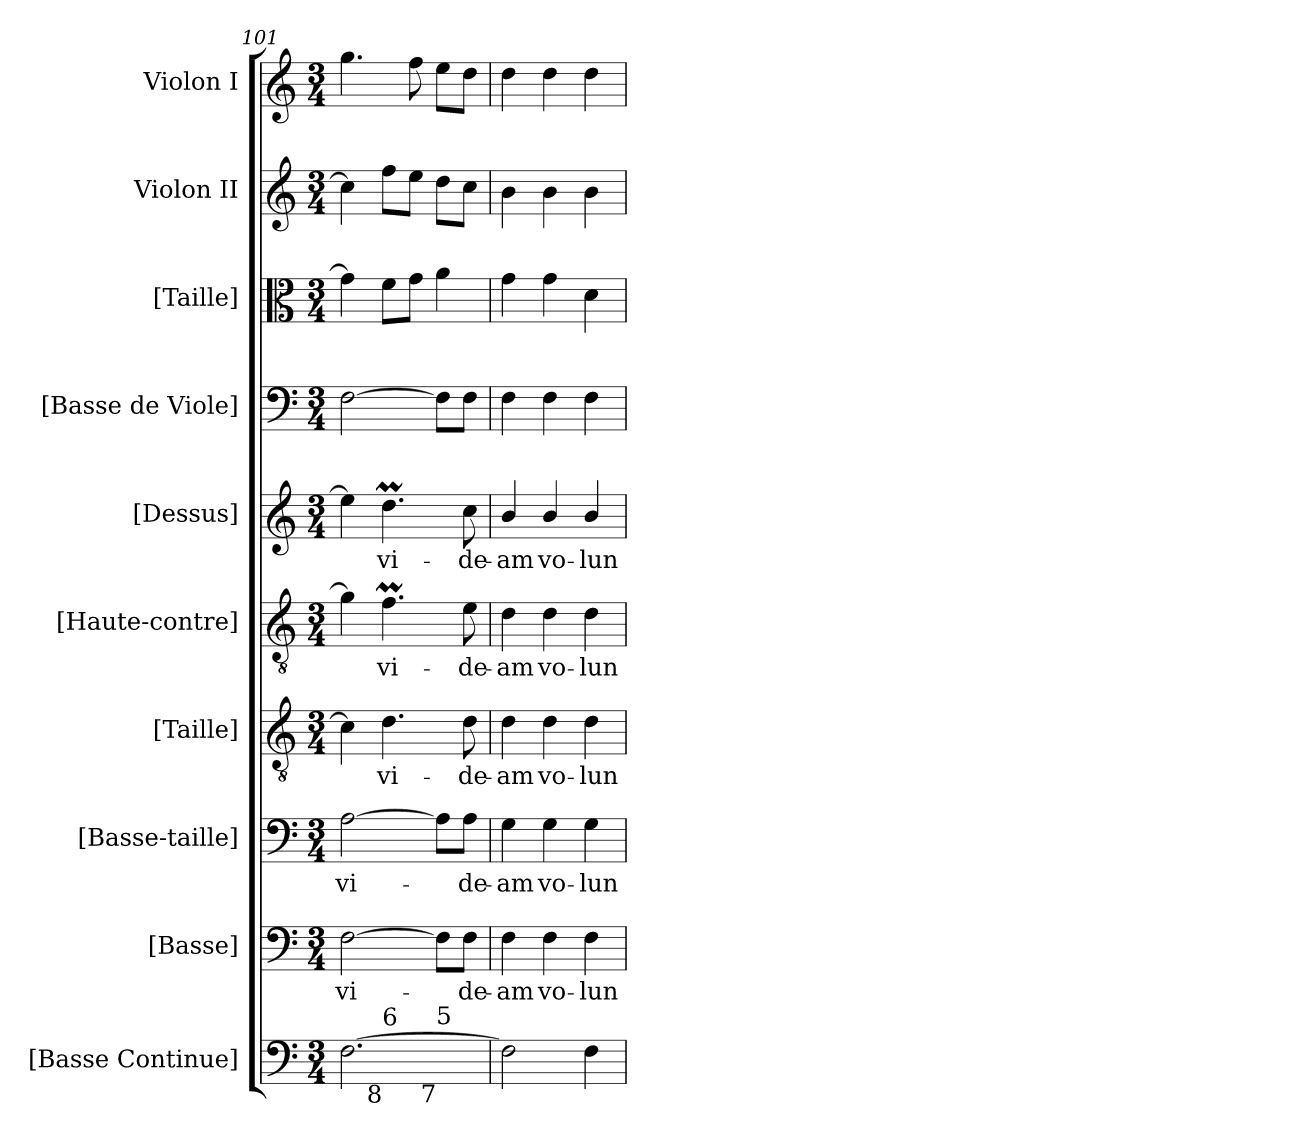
**kern	**kern	**text	**kern	**text	**kern	**text	**kern	**text	**kern	**text	**kern	**kern	**kern	**kern
*part10	*part9	*part9	*part8	*part8	*part7	*part7	*part6	*part6	*part5	*part5	*part4	*part3	*part2	*part1
*staff10	*staff9	*staff9	*staff8	*staff8	*staff7	*staff7	*staff6	*staff6	*staff5	*staff5	*staff4	*staff3	*staff2	*staff1
*I"[Basse Continue]	*I"[Basse]	*	*I"[Basse-taille]	*	*I"[Taille]	*	*I"[Haute-contre]	*	*I"[Dessus]	*	*I"[Basse de Viole]	*I"[Taille]	*I"Violon II	*I"Violon I
*I'B.c.	*I'B.	*	*I'B.t.	*	*I'T.	*	*I'H.C.	*	*I'D.	*	*	*	*I'Vln. II	*I'Vln. I
*clefF4	*clefF4	*	*clefF4	*	*clefGv2	*	*clefGv2	*	*clefG2	*	*clefF4	*clefC3	*clefG2	*clefG2
*	*	*	*	*	*ITrd7c12	*	*ITrd7c12	*	*	*	*	*	*	*
*k[]	*k[]	*	*k[]	*	*k[]	*	*k[]	*	*k[]	*	*k[]	*k[]	*k[]	*k[]
*M3/4	*M3/4	*	*M3/4	*	*M3/4	*	*M3/4	*	*M3/4	*	*M3/4	*M3/4	*M3/4	*M3/4
=101	=101	=101	=101	=101	=101	=101	=101	=101	=101	=101	=101	=101	=101	=101
!	!	!LO:LY:b:color=#000000	!	!	!	!	!	!	!	!	!	!	!	!
!LO:TX:b:rj:t=9	!	!	!	!	!	!	!	!	!	!	!	!	!	!
!LO:TX:t=7	!	!	!	!	!	!	!	!	!	!	!	!	!	!
!	!	!	!	!LO:LY:b:color=#000000	!	!	!	!	!	!	!	!	!	!
*^	*	*	*	*	*	*	*	*	*	*	*	*	*	*
*	*^	*	*	*	*	*	*	*	*	*	*	*	*	*	*
[2.Fi\	4ryy	2ryy	[2Fi\	vi-	[2Ai\	vi-	4Ci\]	.	4Gi\]	.	4eei\]	.	[2Fi\	4gi\]	4cci\]	4.ggi\
!	!	!	!	!	!	!	!	!LO:LY:b:color=#000000	!	!	!	!	!	!	!	!
!	!	!	!	!	!	!	!	!	!	!LO:LY:b:color=#000000	!	!	!	!	!	!
!	!LO:TX:b:rj:t=8	!	!	!	!	!	!	!	!	!	!	!	!	!	!	!
!	!LO:TX:t=6	!	!	!	!	!	!	!	!	!	!	!	!	!	!	!
!	!	!	!	!	!	!	!	!	!	!	!	!LO:LY:b:color=#000000	!	!	!	!
.	2ryy	.	.	.	.	.	4.Di\	vi-	4.FMi\	vi-	4.ddMi\	vi-	.	8fi\L	8ffi\L	.
.	.	.	.	.	.	.	.	.	.	.	.	.	.	8gi\J	8eei\J	8ffi\
!	!	!LO:TX:b:rj:t=7	!	!	!	!	!	!	!	!	!	!	!	!	!	!
!	!	!LO:TX:t=5	!	!	!	!	!	!	!	!	!	!	!	!	!	!
.	.	4ryy	8Fi\L]	.	8Ai\L]	.	.	.	.	.	.	.	8Fi\L]	4ai\	8ddi\L	8eei\L
!	!	!	!	!LO:LY:b:color=#000000	!	!	!	!	!	!	!	!	!	!	!	!
!	!	!	!	!	!	!LO:LY:b:color=#000000	!	!	!	!	!	!	!	!	!	!
!	!	!	!	!	!	!	!	!LO:LY:b:color=#000000	!	!	!	!	!	!	!	!
!	!	!	!	!	!	!	!	!	!	!LO:LY:b:color=#000000	!	!	!	!	!	!
!	!	!	!	!	!	!	!	!	!	!	!	!LO:LY:b:color=#000000	!	!	!	!
.	.	.	8Fi\J	-de-	8Ai\J	-de-	8Di\	-de-	8Ei\	-de-	8cci\	-de-	8Fi\J	.	8cci\J	8ddi\J
*v	*v	*v	*	*	*	*	*	*	*	*	*	*	*	*	*	*
=102	=102	=102	=102	=102	=102	=102	=102	=102	=102	=102	=102	=102	=102	=102
*^	*	*	*	*	*	*	*	*	*	*	*	*	*	*
*	*^	*	*	*	*	*	*	*	*	*	*	*	*	*	*
!	!	!	!	!LO:LY:b:color=#000000	!	!	!	!	!	!	!	!	!	!	!	!
*v	*v	*v	*	*	*	*	*	*	*	*	*	*	*	*	*	*
*^	*	*	*	*	*	*	*	*	*	*	*	*	*	*
*	*^	*	*	*	*	*	*	*	*	*	*	*	*	*	*
!	!	!	!	!	!	!LO:LY:b:color=#000000	!	!	!	!	!	!	!	!	!	!
*v	*v	*v	*	*	*	*	*	*	*	*	*	*	*	*	*	*
*^	*	*	*	*	*	*	*	*	*	*	*	*	*	*
*	*^	*	*	*	*	*	*	*	*	*	*	*	*	*	*
!	!	!	!	!	!	!	!	!LO:LY:b:color=#000000	!	!	!	!	!	!	!	!
*v	*v	*v	*	*	*	*	*	*	*	*	*	*	*	*	*	*
*^	*	*	*	*	*	*	*	*	*	*	*	*	*	*
*	*^	*	*	*	*	*	*	*	*	*	*	*	*	*	*
!	!	!	!	!	!	!	!	!	!	!LO:LY:b:color=#000000	!	!	!	!	!	!
*v	*v	*v	*	*	*	*	*	*	*	*	*	*	*	*	*	*
*^	*	*	*	*	*	*	*	*	*	*	*	*	*	*
*	*^	*	*	*	*	*	*	*	*	*	*	*	*	*	*
!LO:TX:b:rj:t=K	!	!	!	!	!	!	!	!	!	!	!	!	!	!	!	!
!	!	!	!	!	!	!	!	!	!	!	!	!LO:LY:b:color=#000000	!	!	!	!
*v	*v	*v	*	*	*	*	*	*	*	*	*	*	*	*	*	*
2Fi\]	4Fi\	-am	4Gi\	-am	4Di\	-am	4Di\	-am	4bi/	-am	4Fi\	4gi\	4bi\	4ddi\
!	!	!LO:LY:b:color=#000000	!	!	!	!	!	!	!	!	!	!	!	!
!	!	!	!	!LO:LY:b:color=#000000	!	!	!	!	!	!	!	!	!	!
!	!	!	!	!	!	!LO:LY:b:color=#000000	!	!	!	!	!	!	!	!
!	!	!	!	!	!	!	!	!LO:LY:b:color=#000000	!	!	!	!	!	!
!	!	!	!	!	!	!	!	!	!	!LO:LY:b:color=#000000	!	!	!	!
.	4Fi\	vo-	4Gi\	vo-	4Di\	vo-	4Di\	vo-	4bi/	vo-	4Fi\	4gi\	4bi\	4ddi\
!	!	!LO:LY:b:color=#000000	!	!	!	!	!	!	!	!	!	!	!	!
!	!	!	!	!LO:LY:b:color=#000000	!	!	!	!	!	!	!	!	!	!
!	!	!	!	!	!	!LO:LY:b:color=#000000	!	!	!	!	!	!	!	!
!	!	!	!	!	!	!	!	!LO:LY:b:color=#000000	!	!	!	!	!	!
!	!	!	!	!	!	!	!	!	!	!LO:LY:b:color=#000000	!	!	!	!
4Fi\	4Fi\	-lun-	4Gi\	-lun-	4Di\	-lun-	4Di\	-lun-	4bi/	-lun-	4Fi\	4di\	4bi\	4ddi\
=	=	=	=	=	=	=	=	=	=	=	=	=	=	=
*-	*-	*-	*-	*-	*-	*-	*-	*-	*-	*-	*-	*-	*-	*-
